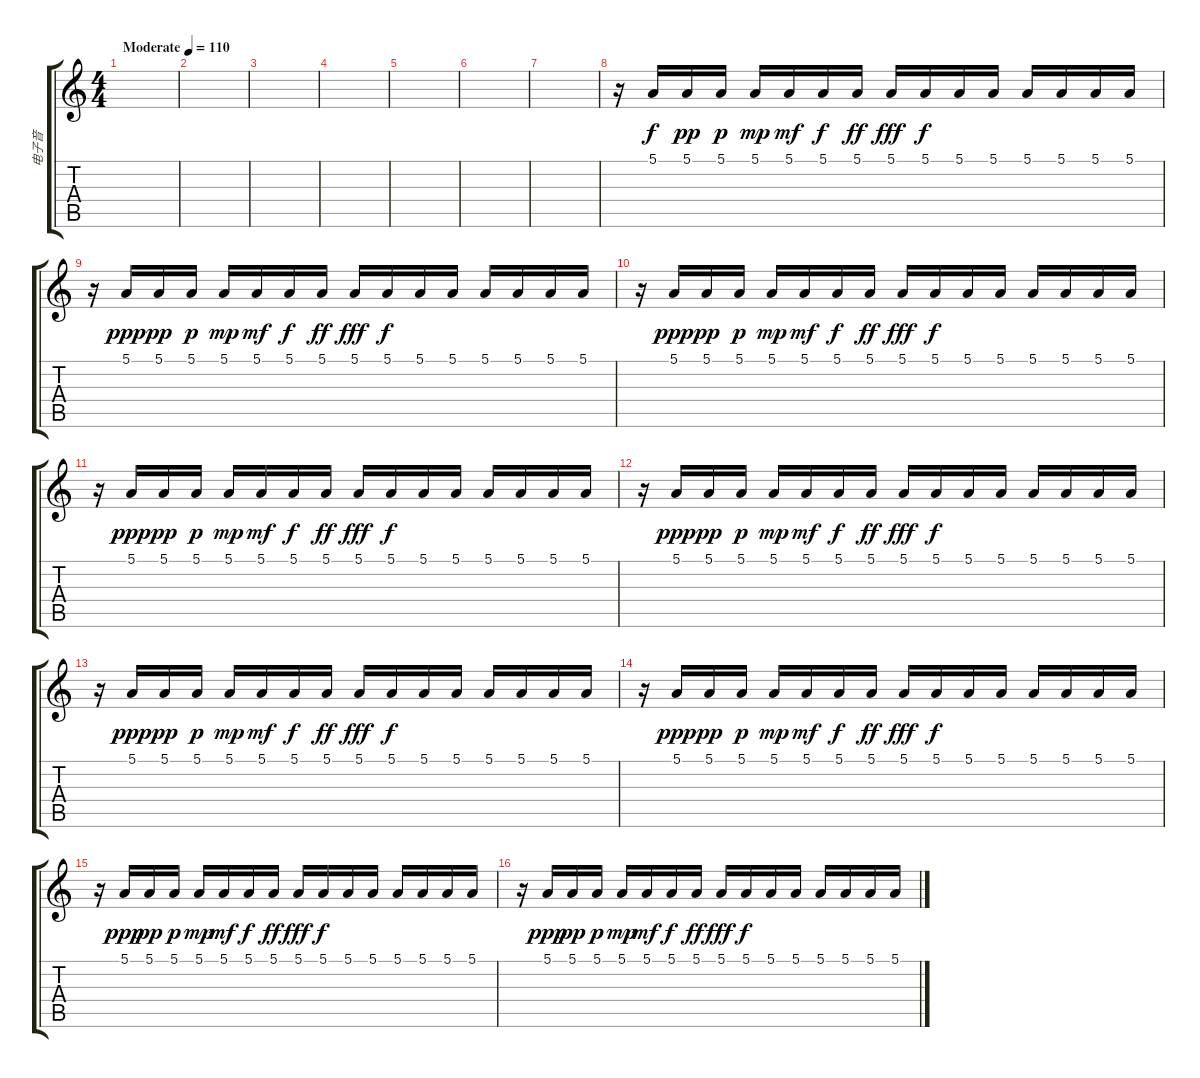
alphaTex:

\track ("电子音" "电子音") {instrument lead1square}
\staff {score tabs}
\tuning (E4 B3 G3 D3 A2 E2) {hide}
\ts (4 4)
\tempo (110 "Moderate")
\clef g2
\ks c
|
|
|
|
|
|
|
r.16 5.1.16 5.1.16{dy pp} 5.1.16{dy p} 5.1.16{dy mp} 5.1.16{dy mf} 5.1.16{dy f} 5.1.16{dy ff} 5.1.16{dy fff} 5.1.16{dy f} 5.1.16 5.1.16 5.1.16 5.1.16 5.1.16 5.1.16 |
r.16 5.1.16{dy ppp} 5.1.16{dy pp} 5.1.16{dy p} 5.1.16{dy mp} 5.1.16{dy mf} 5.1.16{dy f} 5.1.16{dy ff} 5.1.16{dy fff} 5.1.16{dy f} 5.1.16 5.1.16 5.1.16 5.1.16 5.1.16 5.1.16 |
r.16 5.1.16{dy ppp} 5.1.16{dy pp} 5.1.16{dy p} 5.1.16{dy mp} 5.1.16{dy mf} 5.1.16{dy f} 5.1.16{dy ff} 5.1.16{dy fff} 5.1.16{dy f} 5.1.16 5.1.16 5.1.16 5.1.16 5.1.16 5.1.16 |
r.16 5.1.16{dy ppp} 5.1.16{dy pp} 5.1.16{dy p} 5.1.16{dy mp} 5.1.16{dy mf} 5.1.16{dy f} 5.1.16{dy ff} 5.1.16{dy fff} 5.1.16{dy f} 5.1.16 5.1.16 5.1.16 5.1.16 5.1.16 5.1.16 |
r.16 5.1.16{dy ppp} 5.1.16{dy pp} 5.1.16{dy p} 5.1.16{dy mp} 5.1.16{dy mf} 5.1.16{dy f} 5.1.16{dy ff} 5.1.16{dy fff} 5.1.16{dy f} 5.1.16 5.1.16 5.1.16 5.1.16{txt ""} 5.1.16 5.1.16 |
r.16 5.1.16{dy ppp} 5.1.16{dy pp} 5.1.16{dy p} 5.1.16{dy mp} 5.1.16{dy mf} 5.1.16{dy f} 5.1.16{dy ff} 5.1.16{dy fff} 5.1.16{dy f} 5.1.16 5.1.16 5.1.16 5.1.16 5.1.16 5.1.16 |
r.16 5.1.16{dy ppp} 5.1.16{dy pp} 5.1.16{dy p} 5.1.16{dy mp} 5.1.16{dy mf} 5.1.16{dy f} 5.1.16{dy ff} 5.1.16{dy fff} 5.1.16{dy f} 5.1.16 5.1.16 5.1.16 5.1.16 5.1.16 5.1.16 |
r.16 5.1.16{dy ppp} 5.1.16{dy pp} 5.1.16{dy p} 5.1.16{dy mp} 5.1.16{dy mf} 5.1.16{dy f} 5.1.16{dy ff} 5.1.16{dy fff} 5.1.16{dy f} 5.1.16 5.1.16 5.1.16 5.1.16 5.1.16 5.1.16 |
r.16 5.1.16{dy ppp} 5.1.16{dy pp} 5.1.16{dy p} 5.1.16{dy mp} 5.1.16{dy mf} 5.1.16{dy f} 5.1.16{dy ff} 5.1.16{dy fff} 5.1.16{dy f} 5.1.16 5.1.16 5.1.16 5.1.16 5.1.16 5.1.16
